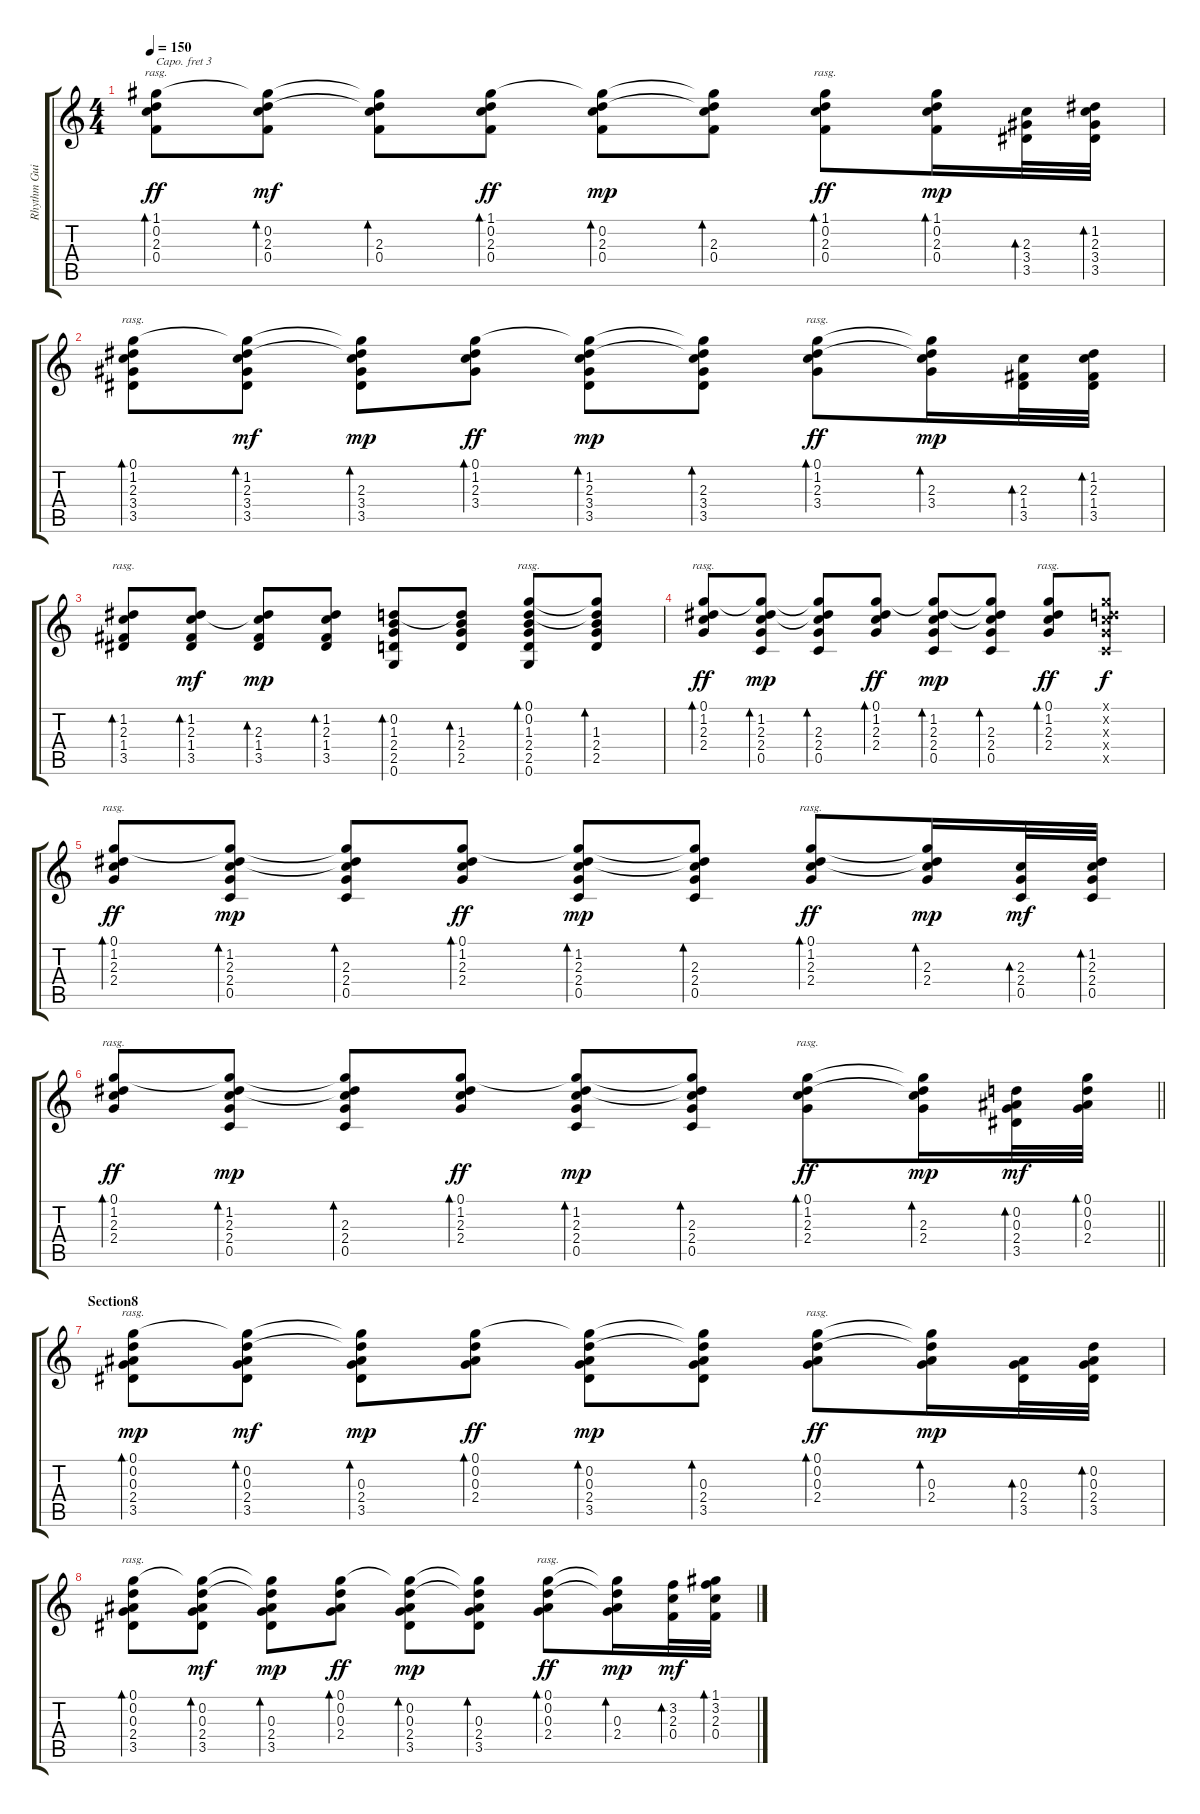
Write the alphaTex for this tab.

\track ("Rhythm Guitar 1" "Rhythm Gui") {instrument acousticguitarnylon}
\staff {score tabs}
\capo 3
\tuning (E4 B3 G3 D3 A2 E2) {hide}
\ts (4 4)
\tempo 150
\clef g2
\ks c
(1.1 0.2 2.3 0.4).8{bd 120 rasg ii dy ff} (1.1{t} 0.2 2.3 0.4).8{bd 60 dy mf} (1.1{t} 0.2{t} 2.3 0.4).8{bd 60} (1.1 0.2 2.3 0.4).8{bd 60 dy ff} (1.1{t} 0.2 2.3 0.4).8{bd 60 dy mp} (1.1{t} 0.2{t} 2.3 0.4).8{bd 60} (1.1 0.2 2.3 0.4).8{bd 60 rasg ii dy ff} (1.1 0.2 2.3 0.4).16{bd 60 dy mp} (2.3 3.4 3.5).32{bd 60} (1.2 2.3 3.4 3.5).32{bd 60} |
(0.1 1.2 2.3 3.4 3.5).8{bd 480 rasg ii} (0.1{t} 1.2 2.3 3.4 3.5).8{bd 60 dy mf} (0.1{t} 1.2{t} 2.3 3.4 3.5).8{bd 60 dy mp} (0.1 1.2 2.3 3.4).8{bd 60 dy ff} (0.1{t} 1.2 2.3 3.4 3.5).8{bd 60 dy mp} (0.1{t} 1.2{t} 2.3 3.4 3.5).8{bd 60} (0.1 1.2 2.3 3.4).8{bd 120 rasg ii dy ff} (0.1{t} 1.2{t} 2.3 3.4).16{bd 120 dy mp} (2.3 1.4 3.5).32{bd 60} (1.2 2.3 1.4 3.5).32{bd 60} |
(1.2 2.3 1.4 3.5).8{bd 480 rasg ii} (1.2 2.3 1.4 3.5).8{bd 60 dy mf} (1.2{t} 2.3 1.4 3.5).8{bd 60 dy mp} (1.2 2.3 1.4 3.5).8{bd 60} (0.2 1.3 2.4 2.5 0.6).8{bd 60} (0.2{t} 1.3 2.4 2.5).8{bd 60} (0.1 0.2 1.3 2.4 2.5 0.6).8{bd 120 rasg ii} (0.1{t} 0.2{t} 1.3 2.4 2.5).8{bd 120} |
(0.1 1.2 2.3 2.4).8{bd 480 rasg ii dy ff} (0.1{t} 1.2 2.3 2.4 0.5).8{bd 60 dy mp} (0.1{t} 1.2{t} 2.3 2.4 0.5).8{bd 60} (0.1 1.2 2.3 2.4).8{bd 60 dy ff} (0.1{t} 1.2 2.3 2.4 0.5).8{bd 60 dy mp} (0.1{t} 1.2{t} 2.3 2.4 0.5).8{bd 60} (0.1 1.2 2.3 2.4).8{bd 120 rasg ii dy ff} (0.1{x} 0.2{x} 2.3{x} 2.4{x} 0.5{x}).8{dy f} |
(0.1 1.2 2.3 2.4).8{bd 480 rasg ii dy ff} (0.1{t} 1.2 2.3 2.4 0.5).8{bd 60 dy mp} (0.1{t} 1.2{t} 2.3 2.4 0.5).8{bd 60} (0.1 1.2 2.3 2.4).8{bd 60 dy ff} (0.1{t} 1.2 2.3 2.4 0.5).8{bd 60 dy mp} (0.1{t} 1.2{t} 2.3 2.4 0.5).8{bd 60} (0.1 1.2 2.3 2.4).8{bd 120 rasg ii dy ff} (0.1{t} 1.2{t} 2.3 2.4).16{bd 120 dy mp} (2.3 2.4 0.5).32{bd 60 dy mf} (1.2 2.3 2.4 0.5).32{bd 60} |
\barLineRight lightlight
(0.1 1.2 2.3 2.4).8{bd 480 rasg ii dy ff} (0.1{t} 1.2 2.3 2.4 0.5).8{bd 60 dy mp} (0.1{t} 1.2{t} 2.3 2.4 0.5).8{bd 60} (0.1 1.2 2.3 2.4).8{bd 60 dy ff} (0.1{t} 1.2 2.3 2.4 0.5).8{bd 60 dy mp} (0.1{t} 1.2{t} 2.3 2.4 0.5).8{bd 60} (0.1 1.2 2.3 2.4).8{bd 120 rasg ii dy ff} (0.1{t} 1.2{t} 2.3 2.4).16{bd 120 dy mp} (0.2 0.3 2.4 3.5).32{bd 60 dy mf} (0.1 0.2 0.3 2.4).32{bd 60} |
\section ("" "Section8")
(0.1 0.2 0.3 2.4 3.5).8{bd 480 rasg ii dy mp} (0.1{t} 0.2 0.3 2.4 3.5).8{bd 60 dy mf} (0.1{t} 0.2{t} 0.3 2.4 3.5).8{bd 60 dy mp} (0.1 0.2 0.3 2.4).8{bd 60 dy ff} (0.1{t} 0.2 0.3 2.4 3.5).8{bd 60 dy mp} (0.1{t} 0.2{t} 0.3 2.4 3.5).8{bd 60} (0.1 0.2 0.3 2.4).8{bd 120 rasg ii dy ff} (0.1{t} 0.2{t} 0.3 2.4).16{bd 120 dy mp} (0.3 2.4 3.5).32{bd 60} (0.2 0.3 2.4 3.5).32{bd 60} |
(0.1 0.2 0.3 2.4 3.5).8{bd 480 rasg ii} (0.1{t} 0.2 0.3 2.4 3.5).8{bd 60 dy mf} (0.1{t} 0.2{t} 0.3 2.4 3.5).8{bd 60 dy mp} (0.1 0.2 0.3 2.4).8{bd 60 dy ff} (0.1{t} 0.2 0.3 2.4 3.5).8{bd 60 dy mp} (0.1{t} 0.2{t} 0.3 2.4 3.5).8{bd 60} (0.1 0.2 0.3 2.4).8{bd 120 rasg ii dy ff} (0.1{t} 0.2{t} 0.3 2.4).16{bd 120 dy mp} (3.2 2.3 0.4).32{bd 60 dy mf} (1.1 3.2 2.3 0.4).32{bd 60}
